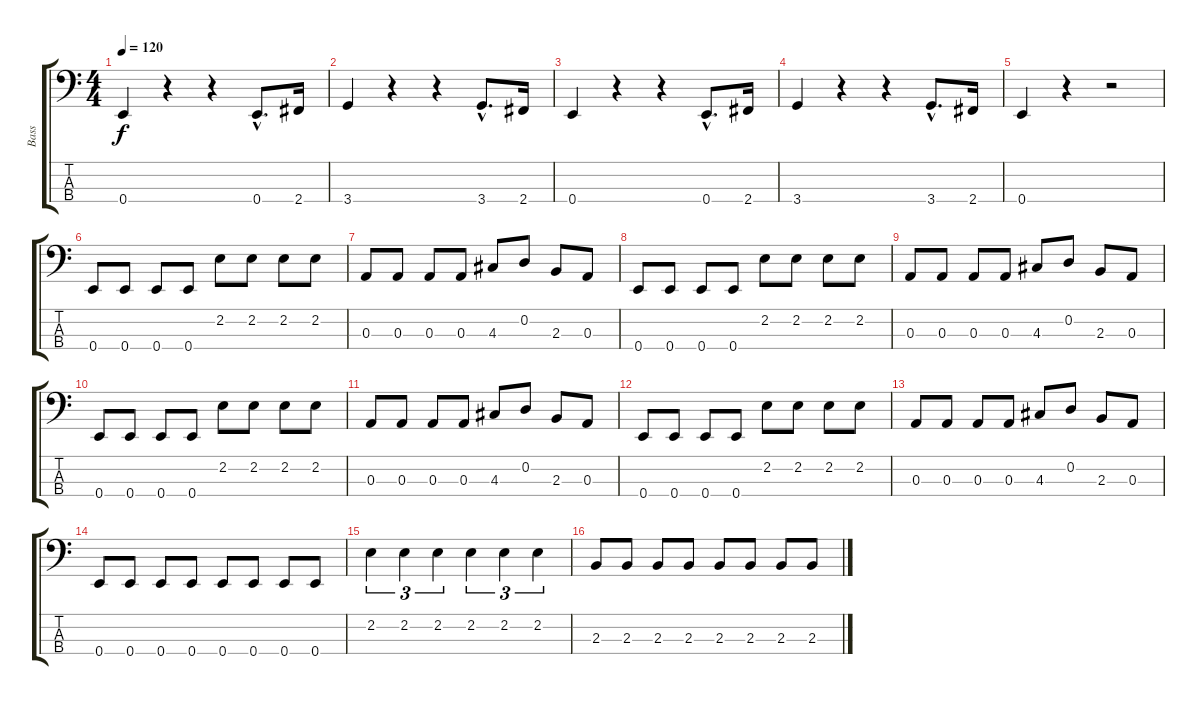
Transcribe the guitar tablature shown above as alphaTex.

\track ("Bass" "Bass") {instrument electricbasspick}
\staff {score tabs}
\tuning (G2 D2 A1 E1) {hide}
\ts (4 4)
\tempo 120
\clef f4
\ks c
0.4.4{dy f} r.4 r.4 0.4{hac}.8{d} 2.4.16 |
3.4.4 r.4 r.4 3.4{hac}.8{d} 2.4.16 |
0.4.4 r.4 r.4 0.4{hac}.8{d} 2.4.16 |
3.4.4 r.4 r.4 3.4{hac}.8{d} 2.4.16 |
0.4.4 r.4 r.2 |
0.4.8 0.4.8 0.4.8 0.4.8 2.2.8 2.2.8 2.2.8 2.2.8 |
0.3.8 0.3.8 0.3.8 0.3.8 4.3.8 0.2.8 2.3.8 0.3.8 |
0.4.8 0.4.8 0.4.8 0.4.8 2.2.8 2.2.8 2.2.8 2.2.8 |
0.3.8 0.3.8 0.3.8 0.3.8 4.3.8 0.2.8 2.3.8 0.3.8 |
0.4.8 0.4.8 0.4.8 0.4.8 2.2.8 2.2.8 2.2.8 2.2.8 |
0.3.8 0.3.8 0.3.8 0.3.8 4.3.8 0.2.8 2.3.8 0.3.8 |
0.4.8 0.4.8 0.4.8 0.4.8 2.2.8 2.2.8 2.2.8 2.2.8 |
0.3.8 0.3.8 0.3.8 0.3.8 4.3.8 0.2.8 2.3.8 0.3.8 |
0.4.8 0.4.8 0.4.8 0.4.8 0.4.8 0.4.8 0.4.8 0.4.8 |
2.2.4{tu (3 2)} 2.2.4{tu (3 2)} 2.2.4{tu (3 2)} 2.2.4{tu (3 2)} 2.2.4{tu (3 2)} 2.2.4{tu (3 2)} |
2.3.8 2.3.8 2.3.8 2.3.8 2.3.8 2.3.8 2.3.8 2.3.8
